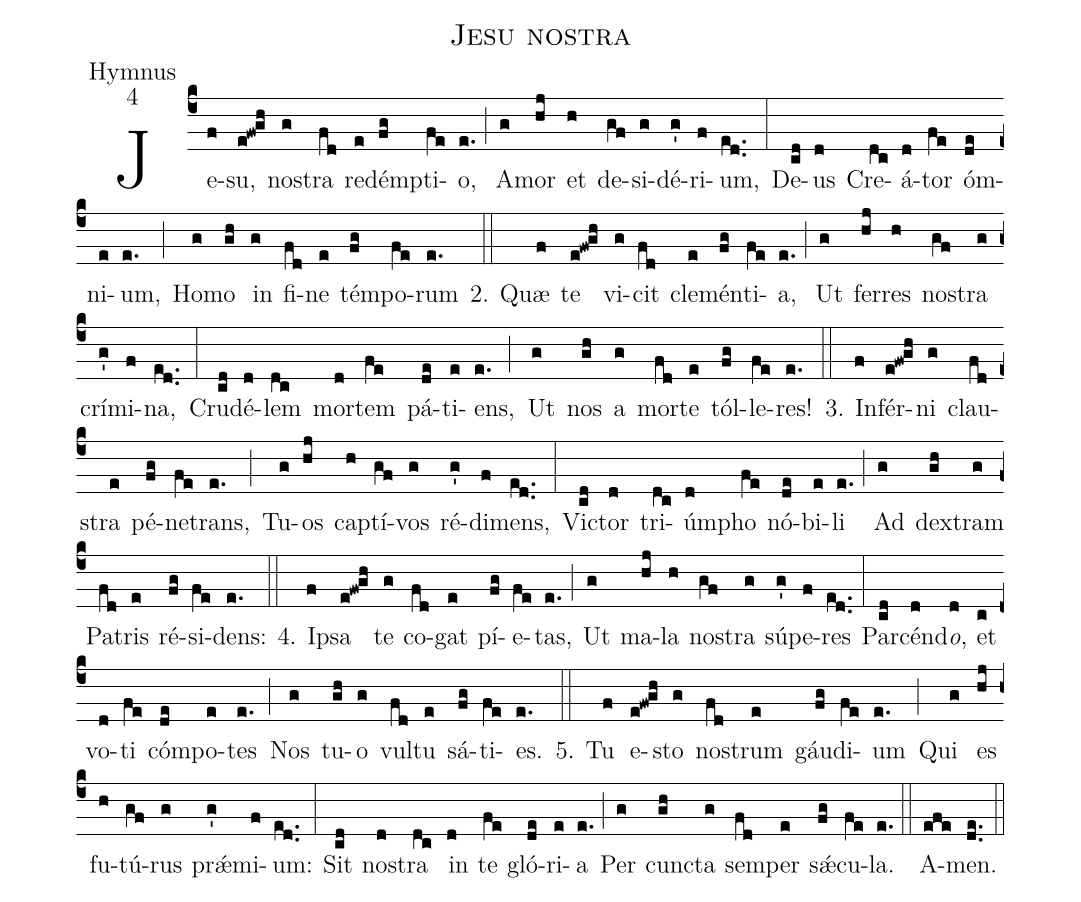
name:Jesu nostra;
office-part:Hymnus;
mode:4;
%%
(c4)Je(f)su,(e!fw!gh) no(g)stra(fd) red(e)ém(fg)pti(fe)o,(e.) (;) A(g)mor(hj) et(h)

de(gf)si(g)dé(g')ri(f)um,(ed..) (:) De(cd)us(d) Cre(dc)á(d)tor(fe) óm(de)ni(e)um,(e.) (;)

Ho(g)mo(gh) in(g) fi(fd)ne(e) tém(fg)po(fe)rum(e.) (::)
2. Quæ(f) te(e!fw!gh) vi(g)cit(fd) cle(e)mén(fg)ti(fe)a,(e.) (;) Ut(g) fer(hj)res(h) no(gf)stra(g) crí(g')mi(f)na,(ed..) (:) Cru(cd)dé(d)lem(dc) mor(d)tem(fe) pá(de)ti(e)ens,(e.)  (;) Ut(g) nos(gh) a(g) mor(fd)te(e) tól(fg)le(fe)res!(e.) (::)

3. In(f)fér(e!fw!gh)ni(g) clau(fd)stra(e) pé(fg)ne(fe)trans,(e.) (;)
Tu(g)os(hj) cap(h)tí(gf)vos(g) ré(g')di(f)mens,(ed..) (:)
Vi(cd)ctor(d) tri(dc)úm(d)pho(fe) nó(de)bi(e)li(e.) (;)
Ad(g) dex(gh)tram(g) Pa(fd)tris(e) ré(fg)si(fe)dens:(e.) (::)

4. I(f)psa(e!fw!gh) te(g) co(fd)gat(e) pí(fg)e(fe)tas,(e.) (;)
Ut(g) ma(hj)la(h) no(gf)stra(g) sú(g')pe(f)res(ed..) (:)
Par(cd)cén(d)d<i>o</i>,(d) et(c) vo(d)ti(fe) cóm(de)po(e)tes(e.) (;)
Nos(g) tu(gh)o(g) vul(fd)tu(e) sá(fg)ti(fe)es.(e.) (::)

5. Tu(f) e(e!fw!gh)sto(g) no(fd)strum(e) gáu(fg)di(fe)um(e.) (;)
Qui(g) es(hj) fu(h)tú(gf)rus(g) pr<sp>'ae</sp>(g')mi(f)um:(ed..) (:)
Sit(cd) no(d)stra(dc) in(d) te(fe) gló(de)ri(e)a(e.) (;)
Per(g) cun(gh)cta(g) sem(fd)per(e) s<sp>'ae</sp>(fg)cu(fe)la.(e.) (::)

A(efe)men.(de..) (::)
